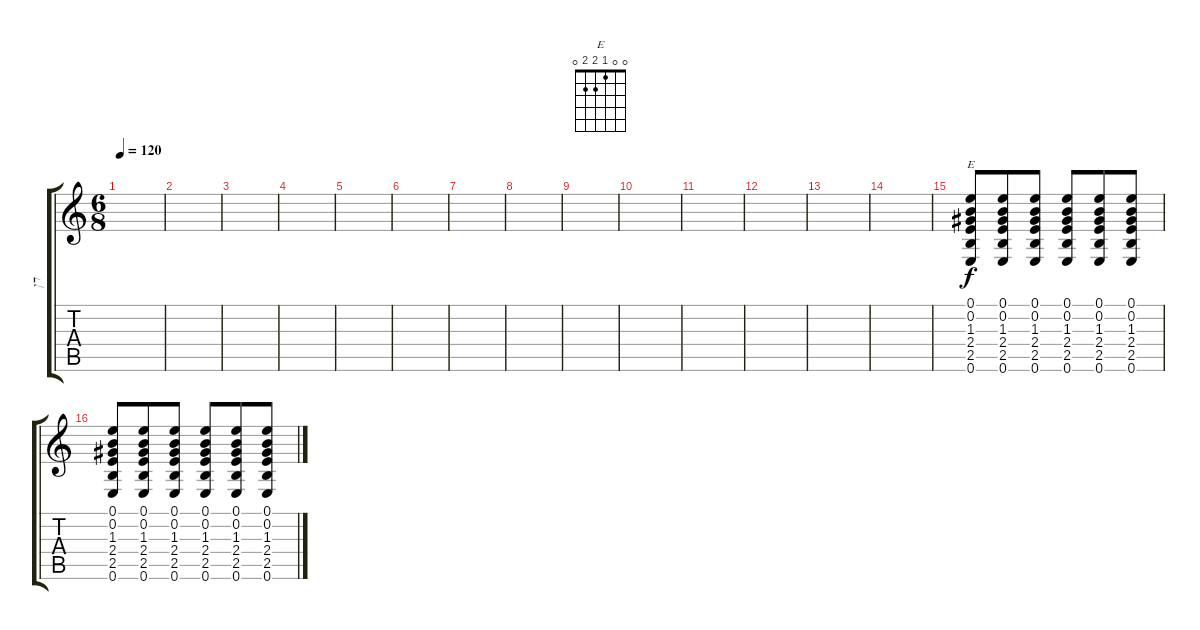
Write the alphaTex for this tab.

\track ("דן" "דן") {instrument acousticguitarnylon}
\staff {score tabs}
\tuning (E4 B3 G3 D3 A2 E2) {hide}
\chord ("E" 0 0 1 2 2 0)
\ts (6 8)
\tempo 120
\clef g2
\ks c
|
|
|
|
|
|
|
|
|
|
|
|
|
|
(0.1 0.2 1.3 2.4 2.5 0.6).8{ch "E"} (0.1 0.2 1.3 2.4 2.5 0.6).8 (0.1 0.2 1.3 2.4 2.5 0.6).8 (0.1 0.2 1.3 2.4 2.5 0.6).8 (0.1 0.2 1.3 2.4 2.5 0.6).8 (0.1 0.2 1.3 2.4 2.5 0.6).8 |
(0.1 0.2 1.3 2.4 2.5 0.6).8 (0.1 0.2 1.3 2.4 2.5 0.6).8 (0.1 0.2 1.3 2.4 2.5 0.6).8 (0.1 0.2 1.3 2.4 2.5 0.6).8 (0.1 0.2 1.3 2.4 2.5 0.6).8 (0.1 0.2 1.3 2.4 2.5 0.6).8
